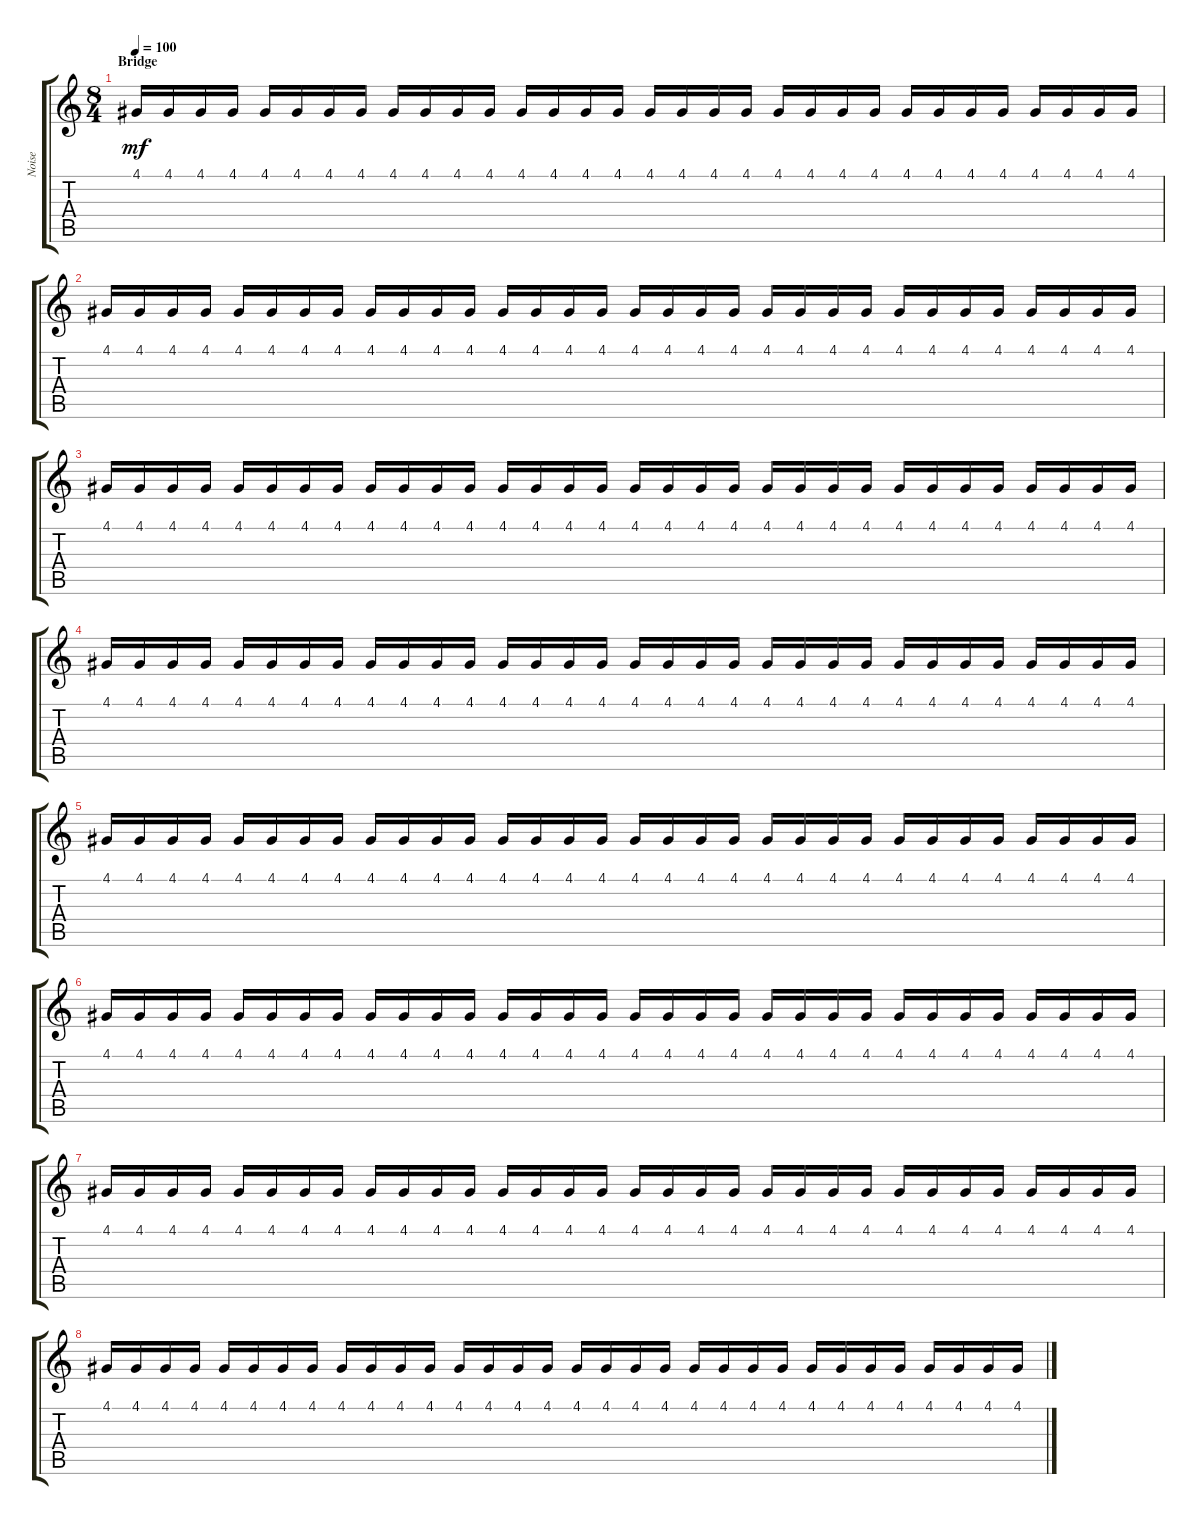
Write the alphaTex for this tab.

\track ("Noise" "Noise") {instrument xylophone}
\staff {score tabs}
\tuning (E4 B3 G3 D3 A2 E2) {hide}
\ts (8 4)
\section ("" "Bridge")
\tempo 100
\clef g2
\ks c
4.1.16{dy mf} 4.1.16 4.1.16 4.1.16 4.1.16 4.1.16 4.1.16 4.1.16 4.1.16 4.1.16 4.1.16 4.1.16 4.1.16 4.1.16 4.1.16 4.1.16 4.1.16 4.1.16 4.1.16 4.1.16 4.1.16 4.1.16 4.1.16 4.1.16 4.1.16 4.1.16 4.1.16 4.1.16 4.1.16 4.1.16 4.1.16 4.1.16 |
4.1.16 4.1.16 4.1.16 4.1.16 4.1.16 4.1.16 4.1.16 4.1.16 4.1.16 4.1.16 4.1.16 4.1.16 4.1.16 4.1.16 4.1.16 4.1.16 4.1.16 4.1.16 4.1.16 4.1.16 4.1.16 4.1.16 4.1.16 4.1.16 4.1.16 4.1.16 4.1.16 4.1.16 4.1.16 4.1.16 4.1.16 4.1.16 |
4.1.16 4.1.16 4.1.16 4.1.16 4.1.16 4.1.16 4.1.16 4.1.16 4.1.16 4.1.16 4.1.16 4.1.16 4.1.16 4.1.16 4.1.16 4.1.16 4.1.16 4.1.16 4.1.16 4.1.16 4.1.16 4.1.16 4.1.16 4.1.16 4.1.16 4.1.16 4.1.16 4.1.16 4.1.16 4.1.16 4.1.16 4.1.16 |
4.1.16 4.1.16 4.1.16 4.1.16 4.1.16 4.1.16 4.1.16 4.1.16 4.1.16 4.1.16 4.1.16 4.1.16 4.1.16 4.1.16 4.1.16 4.1.16 4.1.16 4.1.16 4.1.16 4.1.16 4.1.16 4.1.16 4.1.16 4.1.16 4.1.16 4.1.16 4.1.16 4.1.16 4.1.16 4.1.16 4.1.16 4.1.16 |
4.1.16 4.1.16 4.1.16 4.1.16 4.1.16 4.1.16 4.1.16 4.1.16 4.1.16 4.1.16 4.1.16 4.1.16 4.1.16 4.1.16 4.1.16 4.1.16 4.1.16 4.1.16 4.1.16 4.1.16 4.1.16 4.1.16 4.1.16 4.1.16 4.1.16 4.1.16 4.1.16 4.1.16 4.1.16 4.1.16 4.1.16 4.1.16 |
4.1.16 4.1.16 4.1.16 4.1.16 4.1.16 4.1.16 4.1.16 4.1.16 4.1.16 4.1.16 4.1.16 4.1.16 4.1.16 4.1.16 4.1.16 4.1.16 4.1.16 4.1.16 4.1.16 4.1.16 4.1.16 4.1.16 4.1.16 4.1.16 4.1.16 4.1.16 4.1.16 4.1.16 4.1.16 4.1.16 4.1.16 4.1.16 |
4.1.16 4.1.16 4.1.16 4.1.16 4.1.16 4.1.16 4.1.16 4.1.16 4.1.16 4.1.16 4.1.16 4.1.16 4.1.16 4.1.16 4.1.16 4.1.16 4.1.16 4.1.16 4.1.16 4.1.16 4.1.16 4.1.16 4.1.16 4.1.16 4.1.16 4.1.16 4.1.16 4.1.16 4.1.16 4.1.16 4.1.16 4.1.16 |
4.1.16 4.1.16 4.1.16 4.1.16 4.1.16 4.1.16 4.1.16 4.1.16 4.1.16 4.1.16 4.1.16 4.1.16 4.1.16 4.1.16 4.1.16 4.1.16 4.1.16 4.1.16 4.1.16 4.1.16 4.1.16 4.1.16 4.1.16 4.1.16 4.1.16 4.1.16 4.1.16 4.1.16 4.1.16 4.1.16 4.1.16 4.1.16
